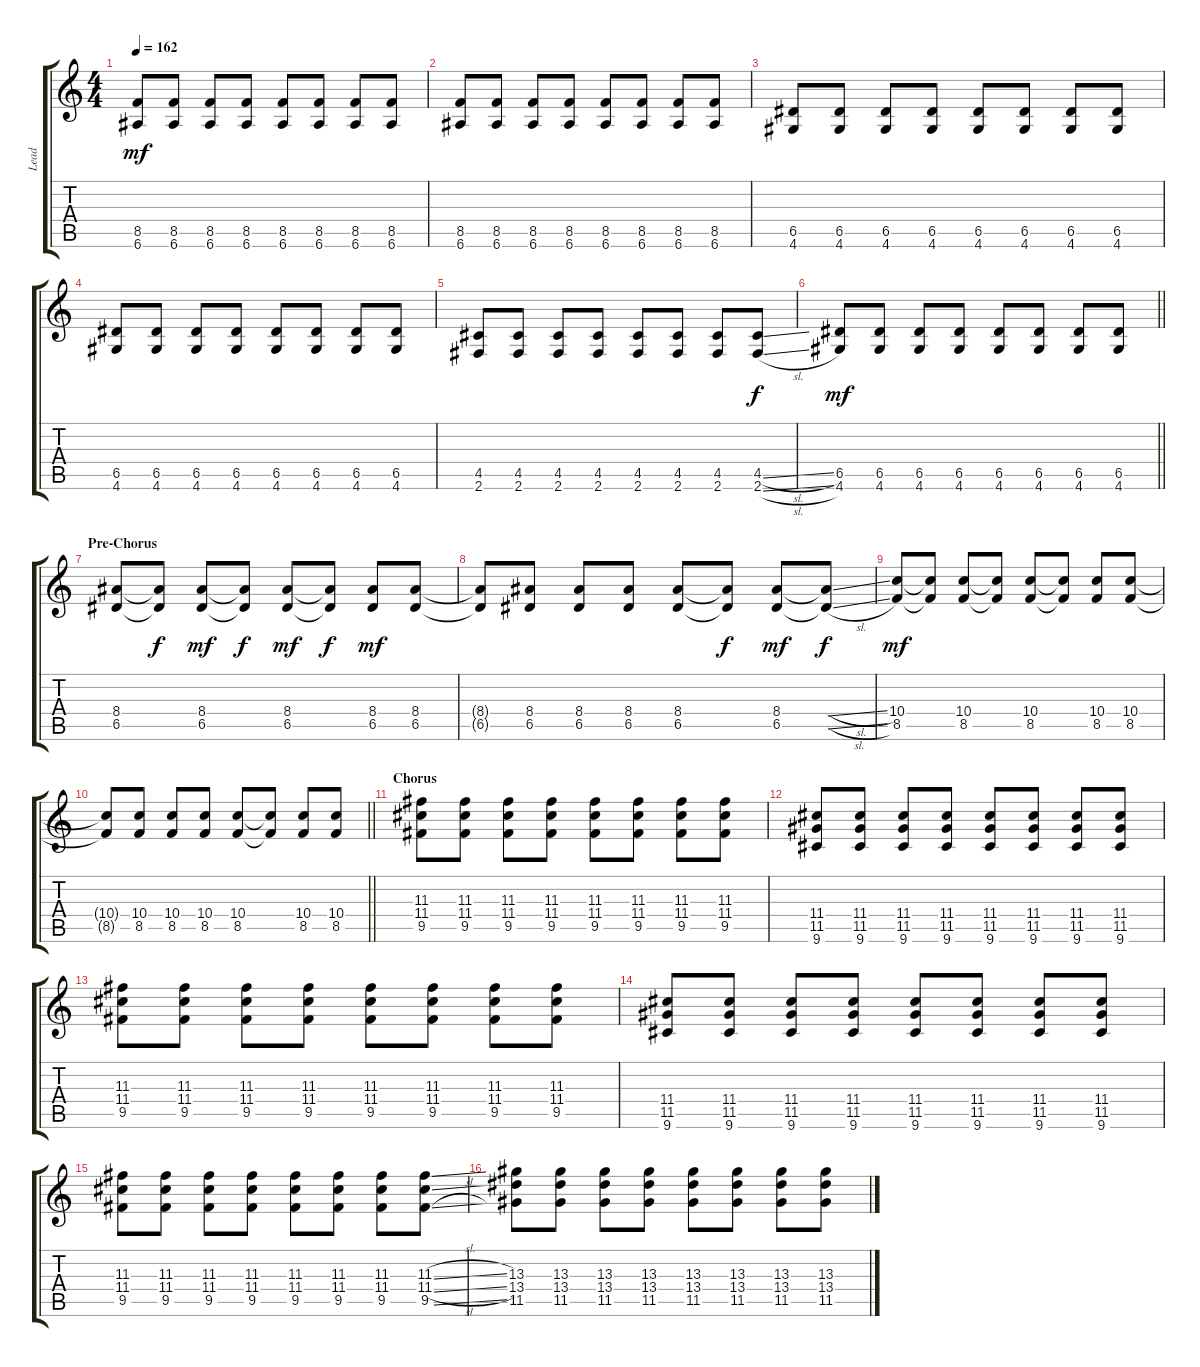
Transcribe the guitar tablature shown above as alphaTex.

\track ("Lead" "Lead") {instrument overdrivenguitar}
\staff {score tabs}
\tuning (E4 B3 G3 D3 A2 E2) {hide}
\ts (4 4)
\tempo 162
\clef g2
\ks c
(8.5 6.6).8{dy mf} (8.5 6.6).8 (8.5 6.6).8 (8.5 6.6).8 (8.5 6.6).8 (8.5 6.6).8 (8.5 6.6).8 (8.5 6.6).8 |
(8.5 6.6).8 (8.5 6.6).8 (8.5 6.6).8 (8.5 6.6).8 (8.5 6.6).8 (8.5 6.6).8 (8.5 6.6).8 (8.5 6.6).8 |
(6.5 4.6).8 (6.5 4.6).8 (6.5 4.6).8 (6.5 4.6).8 (6.5 4.6).8 (6.5 4.6).8 (6.5 4.6).8 (6.5 4.6).8 |
(6.5 4.6).8 (6.5 4.6).8 (6.5 4.6).8 (6.5 4.6).8 (6.5 4.6).8 (6.5 4.6).8 (6.5 4.6).8 (6.5 4.6).8 |
(4.5 2.6).8 (4.5 2.6).8 (4.5 2.6).8 (4.5 2.6).8 (4.5 2.6).8 (4.5 2.6).8 (4.5 2.6).8 (4.5{sl} 2.6{sl}).8{dy f} |
\barLineRight lightlight
(6.5 4.6).8{dy mf} (6.5 4.6).8 (6.5 4.6).8 (6.5 4.6).8 (6.5 4.6).8 (6.5 4.6).8 (6.5 4.6).8 (6.5 4.6).8 |
\section ("" "Pre-Chorus")
(8.4 6.5).8 (8.4{t} 6.5{t}).8{dy f} (8.4 6.5).8{dy mf} (8.4{t} 6.5{t}).8{dy f} (8.4 6.5).8{dy mf} (8.4{t} 6.5{t}).8{dy f} (8.4 6.5).8{dy mf} (8.4 6.5).8 |
(8.4{t} 6.5{t}).8 (8.4 6.5).8 (8.4 6.5).8 (8.4 6.5).8 (8.4 6.5).8 (8.4{t} 6.5{t}).8{dy f} (8.4 6.5).8{dy mf} (8.4{sl t} 6.5{sl t}).8{dy f} |
(10.4 8.5).8{dy mf} (10.4{t} 8.5{t}).8 (10.4 8.5).8 (10.4{t} 8.5{t}).8 (10.4 8.5).8 (10.4{t} 8.5{t}).8 (10.4 8.5).8 (10.4 8.5).8 |
\barLineRight lightlight
(10.4{t} 8.5{t}).8 (10.4 8.5).8 (10.4 8.5).8 (10.4 8.5).8 (10.4 8.5).8 (10.4{t} 8.5{t}).8 (10.4 8.5).8 (10.4 8.5).8 |
\section ("" "Chorus")
(11.3 11.4 9.5).8 (11.3 11.4 9.5).8 (11.3 11.4 9.5).8 (11.3 11.4 9.5).8 (11.3 11.4 9.5).8 (11.3 11.4 9.5).8 (11.3 11.4 9.5).8 (11.3 11.4 9.5).8 |
(11.4 11.5 9.6).8 (11.4 11.5 9.6).8 (11.4 11.5 9.6).8 (11.4 11.5 9.6).8 (11.4 11.5 9.6).8 (11.4 11.5 9.6).8 (11.4 11.5 9.6).8 (11.4 11.5 9.6).8 |
(11.3 11.4 9.5).8 (11.3 11.4 9.5).8 (11.3 11.4 9.5).8 (11.3 11.4 9.5).8 (11.3 11.4 9.5).8 (11.3 11.4 9.5).8 (11.3 11.4 9.5).8 (11.3 11.4 9.5).8 |
(11.4 11.5 9.6).8 (11.4 11.5 9.6).8 (11.4 11.5 9.6).8 (11.4 11.5 9.6).8 (11.4 11.5 9.6).8 (11.4 11.5 9.6).8 (11.4 11.5 9.6).8 (11.4 11.5 9.6).8 |
(11.3 11.4 9.5).8 (11.3 11.4 9.5).8 (11.3 11.4 9.5).8 (11.3 11.4 9.5).8 (11.3 11.4 9.5).8 (11.3 11.4 9.5).8 (11.3 11.4 9.5).8 (11.3{sl} 11.4{sl} 9.5{sl}).8 |
(13.3 13.4 11.5).8 (13.3 13.4 11.5).8 (13.3 13.4 11.5).8 (13.3 13.4 11.5).8 (13.3 13.4 11.5).8 (13.3 13.4 11.5).8 (13.3 13.4 11.5).8 (13.3 13.4 11.5).8
